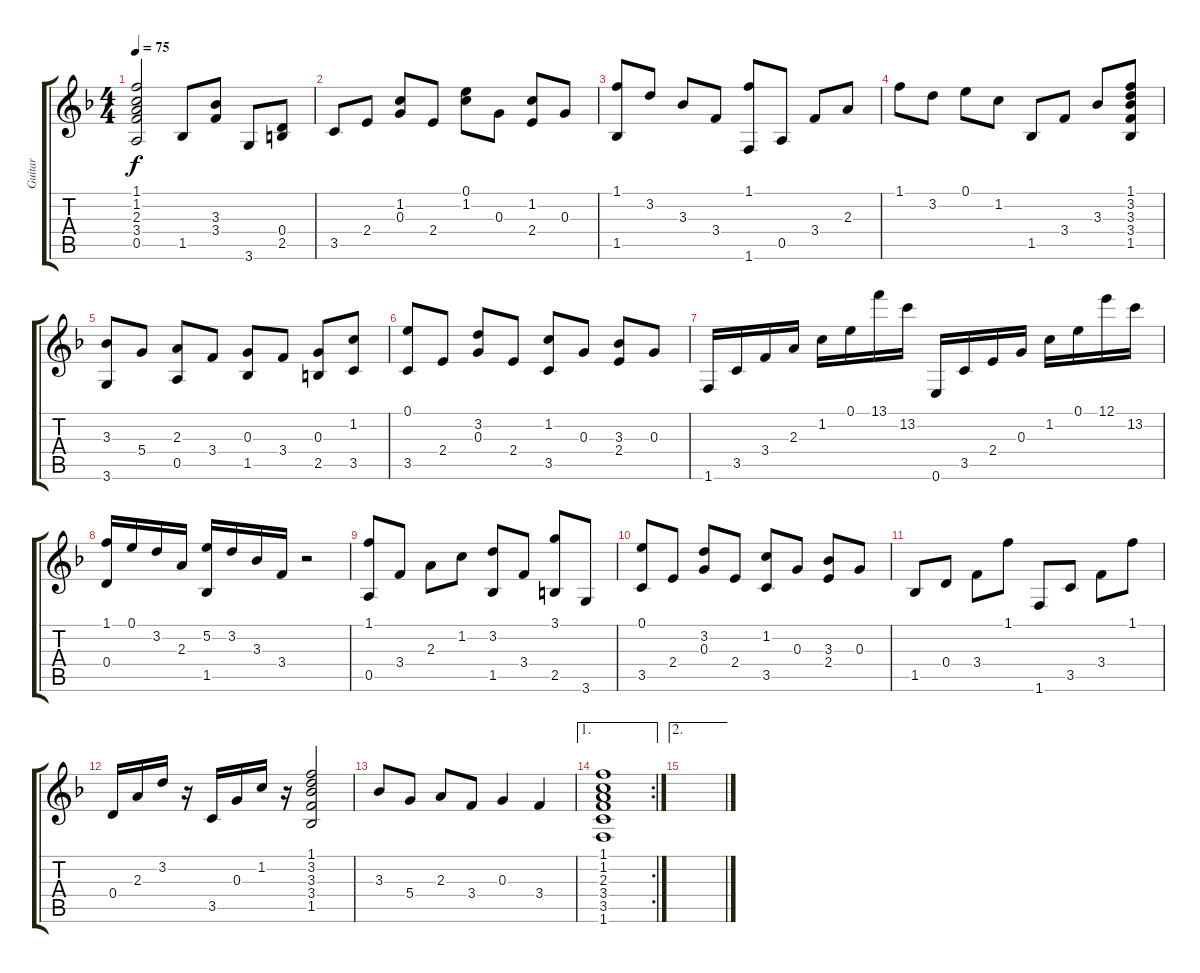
\track ("Guitar" "Guitar") {instrument electricguitarjazz}
\staff {score tabs}
\tuning (E4 B3 G3 D3 A2 E2) {hide}
\ts (4 4)
\tempo 75
\clef g2
\ks f
(1.1 1.2 2.3 3.4 0.5).2{dy f} 1.5.8 (3.3 3.4).8 3.6.8 (0.4 2.5).8 |
3.5.8 2.4.8 (1.2 0.3).8 2.4.8 (0.1 1.2).8 0.3.8 (1.2 2.4).8 0.3.8 |
(1.1 1.5).8 3.2.8 3.3.8 3.4.8 (1.1 1.6).8 0.5.8 3.4.8 2.3.8 |
1.1.8 3.2.8 0.1.8 1.2.8 1.5.8 3.4.8 3.3.8 (1.1 3.2 3.3 3.4 1.5).8 |
(3.3 3.6).8 5.4.8 (2.3 0.5).8 3.4.8 (0.3 1.5).8 3.4.8 (0.3 2.5).8 (1.2 3.5).8 |
(0.1 3.5).8 2.4.8 (3.2 0.3).8 2.4.8 (1.2 3.5).8 0.3.8 (3.3 2.4).8 0.3.8 |
1.6.16 3.5.16 3.4.16 2.3.16 1.2.16 0.1.16 13.1.16 13.2.16 0.6.16 3.5.16 2.4.16 0.3.16 1.2.16 0.1.16 12.1.16 13.2.16 |
(1.1 0.4).16 0.1.16 3.2.16 2.3.16 (5.2 1.5).16 3.2.16 3.3.16 3.4.16 r.2 |
(1.1 0.5).8 3.4.8 2.3.8 1.2.8 (3.2 1.5).8 3.4.8 (3.1 2.5).8 3.6.8 |
(0.1 3.5).8 2.4.8 (3.2 0.3).8 2.4.8 (1.2 3.5).8 0.3.8 (3.3 2.4).8 0.3.8 |
1.5.8 0.4.8 3.4.8 1.1.8 1.6.8 3.5.8 3.4.8 1.1.8 |
0.4.16 2.3.16 3.2.16 r.16 3.5.16 0.3.16 1.2.16 r.16 (1.1 3.2 3.3 3.4 1.5).2 |
3.3.8 5.4.8 2.3.8 3.4.8 0.3.4 3.4.4 |
\ae 1
\rc 2
(1.1 1.2 2.3 3.4 3.5 1.6).1 |
\ae 2
